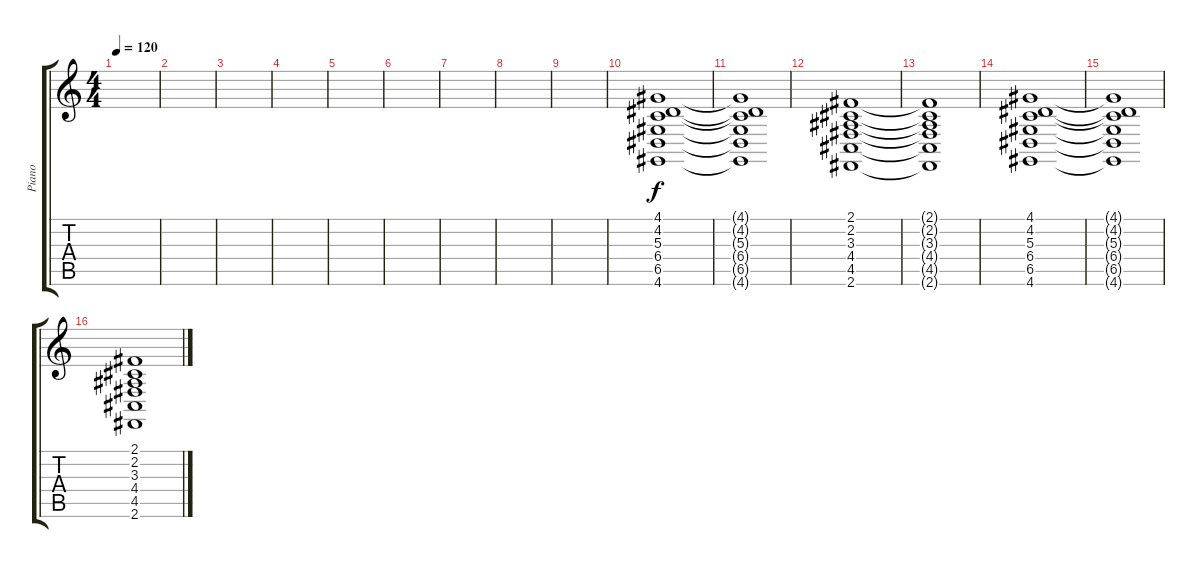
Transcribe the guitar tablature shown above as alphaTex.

\track ("Piano" "Piano") {instrument honkytonkpiano}
\staff {score tabs}
\tuning (E4 B3 G3 D3 A2 E2) {hide}
\ts (4 4)
\tempo 120
\clef g2
\ks c
|
|
|
|
|
|
|
|
|
(4.1 4.2 5.3 6.4 6.5 4.6).1 |
(4.1{t} 4.2{t} 5.3{t} 6.4{t} 6.5{t} 4.6{t}).1 |
(2.1 2.2 3.3 4.4 4.5 2.6).1 |
(2.1{t} 2.2{t} 3.3{t} 4.4{t} 4.5{t} 2.6{t}).1 |
(4.1 4.2 5.3 6.4 6.5 4.6).1 |
(4.1{t} 4.2{t} 5.3{t} 6.4{t} 6.5{t} 4.6{t}).1 |
(2.1 2.2 3.3 4.4 4.5 2.6).1
